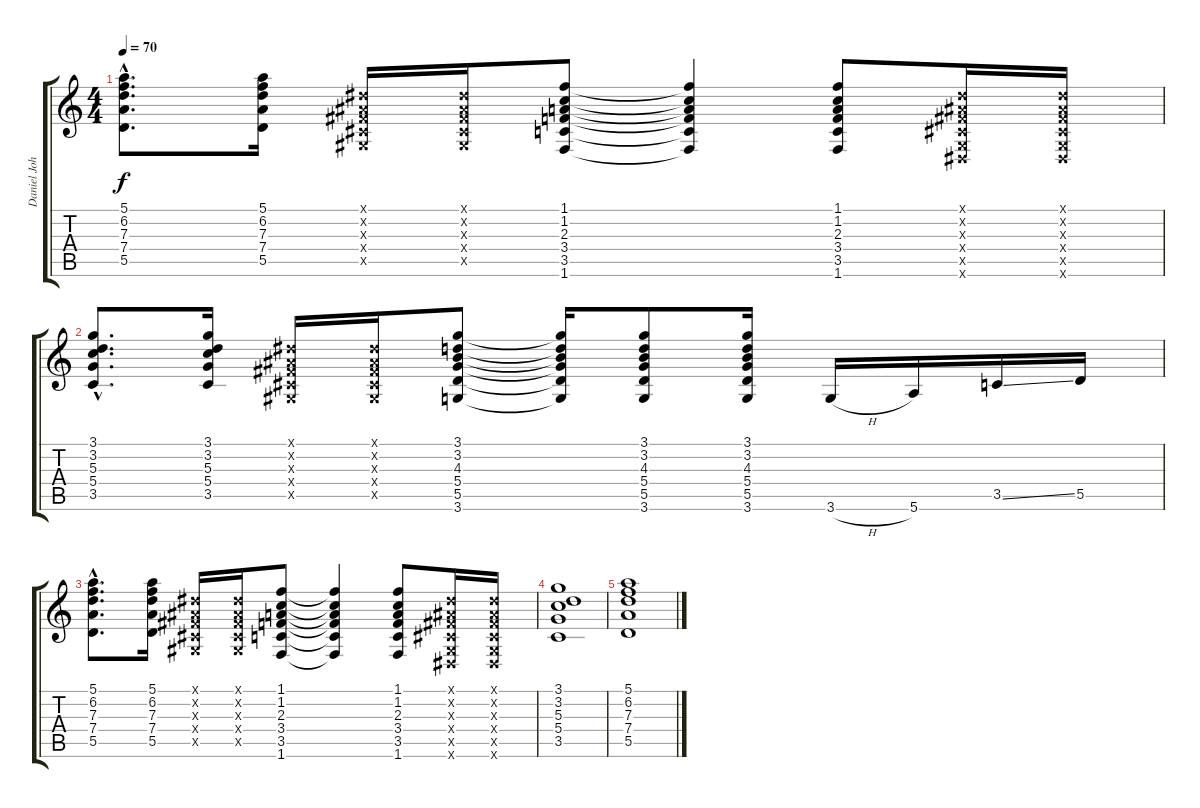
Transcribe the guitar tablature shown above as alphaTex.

\track ("Daniel Johns (gtr2)" "Daniel Joh") {instrument acousticguitarnylon}
\staff {score tabs}
\tuning (E4 B3 G3 D3 A2 E2) {hide}
\ts (4 4)
\tempo 70
\clef g2
\ks c
(5.1{hac} 6.2{hac} 7.3{hac} 7.4{hac} 5.5{hac}).8{d dy f} (5.1 6.2 7.3 7.4 5.5).16 (-1.1{x} -1.2{x} -1.3{x} -1.4{x} -1.5{x}).16 (-1.1{x} -1.2{x} -1.3{x} -1.4{x} -1.5{x}).16 (1.1 1.2 2.3 3.4 3.5 1.6).8 (1.1{t} 1.2{t} 2.3{t} 3.4{t} 3.5{t} 1.6{t}).4 (1.1 1.2 2.3 3.4 3.5 1.6).8 (-1.1{x} -1.2{x} -1.3{x} -1.4{x} -1.5{x} -1.6{x}).16 (-1.1{x} -1.2{x} -1.3{x} -1.4{x} -1.5{x} -1.6{x}).16 |
(3.1{hac} 3.2{hac} 5.3{hac} 5.4{hac} 3.5{hac}).8{d} (3.1 3.2 5.3 5.4 3.5).16 (-1.1{x} -1.2{x} -1.3{x} -1.4{x} -1.5{x}).16 (-1.1{x} -1.2{x} -1.3{x} -1.4{x} -1.5{x}).16 (3.1 3.2 4.3 5.4 5.5 3.6).8 (3.1{t} 3.2{t} 4.3{t} 5.4{t} 5.5{t} 3.6{t}).16 (3.1 3.2 4.3 5.4 5.5 3.6).8 (3.1 3.2 4.3 5.4 5.5 3.6).16 3.6{h}.16 5.6.16 3.5{ss}.16 5.5.16 |
(5.1{hac} 6.2{hac} 7.3{hac} 7.4{hac} 5.5{hac}).8{d} (5.1 6.2 7.3 7.4 5.5).16 (-1.1{x} -1.2{x} -1.3{x} -1.4{x} -1.5{x}).16 (-1.1{x} -1.2{x} -1.3{x} -1.4{x} -1.5{x}).16 (1.1 1.2 2.3 3.4 3.5 1.6).8 (1.1{t} 1.2{t} 2.3{t} 3.4{t} 3.5{t} 1.6{t}).4 (1.1 1.2 2.3 3.4 3.5 1.6).8 (-1.1{x} -1.2{x} -1.3{x} -1.4{x} -1.5{x} -1.6{x}).16 (-1.1{x} -1.2{x} -1.3{x} -1.4{x} -1.5{x} -1.6{x}).16 |
(3.1 3.2 5.3 5.4 3.5).1 |
(5.1 6.2 7.3 7.4 5.5).1
